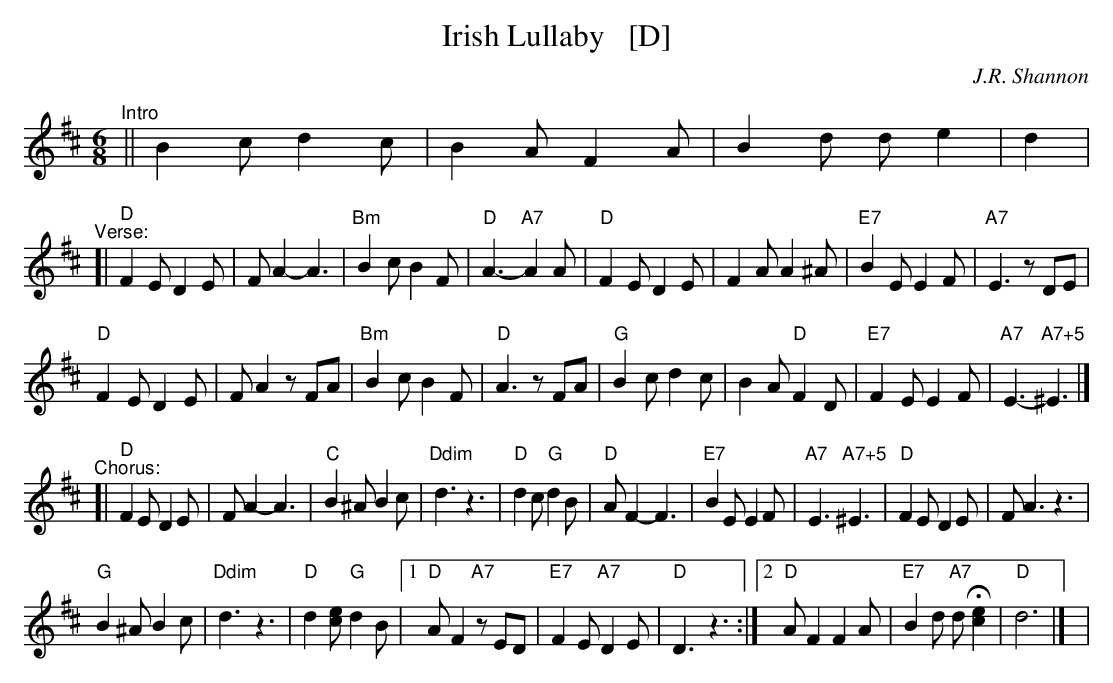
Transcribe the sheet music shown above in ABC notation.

X:1
T: Irish Lullaby   [D]
C: J.R. Shannon
M: 6/8
L: 1/8
K: D
"^Intro"|| B2c d2c | B2A F2A | B2d de2 | d2 |
"^Verse:"[|\
"D"F2E D2E | FA2- A3 | "Bm"B2c B2F | "D"A3- "A7"A2 A |\
"D"F2E D2E | F2A A2^A | "E7"B2E E2F | "A7"E3 zDE |
"D"F2E D2E | FA2 zFA | "Bm"B2c B2F | "D"A3 zFA |\
"G"B2c d2c | B2A "D"F2D | "E7"F2E E2F | "A7"E3- "A7+5"^E3 |]
"^Chorus:"[|\
"D"F2E D2E | FA2- A3 | "C"B2^A B2c | "Ddim"d3 z3 |\
"D"d2c "G"d2B | "D"AF2- F3 | "E7"B2E E2F | "A7"E3 "A7+5"^E3 |\
"D"F2E D2E | FA3 z3 |
"G"B2^A B2c | "Ddim"d3 z3 |\
"D"d2[ec] "G"d2B |1 "D"AF2 "A7"zED | "E7"F2E "A7"D2E |\
"D"D3 z3 :|2 "D"AF2 F2A | "E7"B2d "A7"dH[e2c2] | "D"d6 |] |
